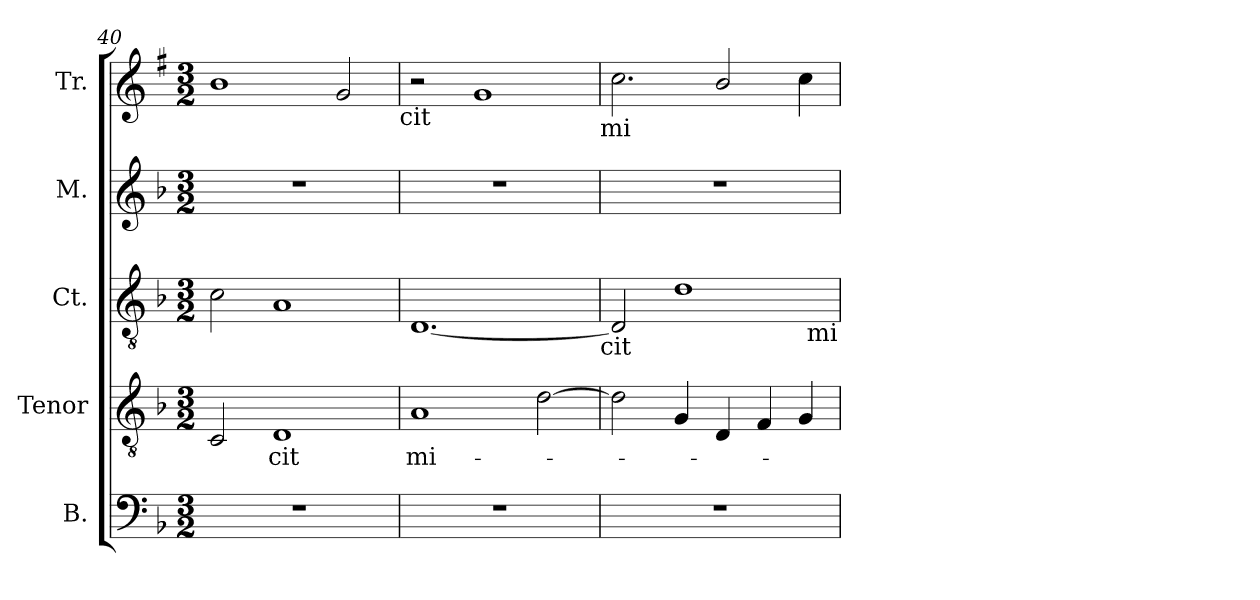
**kern	**kern	**text	**kern	**kern	**kern
*part5	*part4	*part4	*part3	*part2	*part1
*staff5	*staff4	*staff4	*staff3	*staff2	*staff1
*I"B.	*I"Tenor	*	*I"Ct.	*I"M.	*I"Tr.
*I'B.	*I'T.	*	*I'Ct.	*I'M.	*I'Tr.
*clefF4	*clefGv2	*	*clefGv2	*clefG2	*clefG2
*	*	*	*	*	*ITrd1c2
*k[b-]	*k[b-]	*	*k[b-]	*k[b-]	*k[b-]
*F:	*F:	*	*F:	*F:	*F:
*M3/2	*M3/2	*	*M3/2	*M3/2	*M3/2
=40	=40	=40	=40	=40	=40
1.r	2C/	.	2c\	1.r	1a
!	!	!LO:LY:b	!	!	!
.	1D	-cit	1A	.	.
.	.	.	.	.	2f/
!	!	!	!	!	!LO:TX:b:t=cit
=41	=41	=41	=41	=41	=41
!	!	!LO:LY:b	!	!	!
1.r	1A	mi-	[<1.D	1.r	2r
.	.	.	.	.	1f
.	[<2d\	.	.	.	.
!	!	!	!	!	!LO:TX:b:t=mi
!	!	!	!LO:TX:b:t=cit	!	!
!!LO:LB:g=z
=42	=42	=42	=42	=42	=42
1.r	2d\]	.	2D/]	1.r	2.b-\
.	4G/	.	1d	.	.
.	4D/	.	.	.	2a/
.	4F/	.	.	.	.
.	4G/	.	.	.	4b-\
!	!	!	!LO:TX:b:t=mi	!	!
=	=	=	=	=	=
*-	*-	*-	*-	*-	*-
